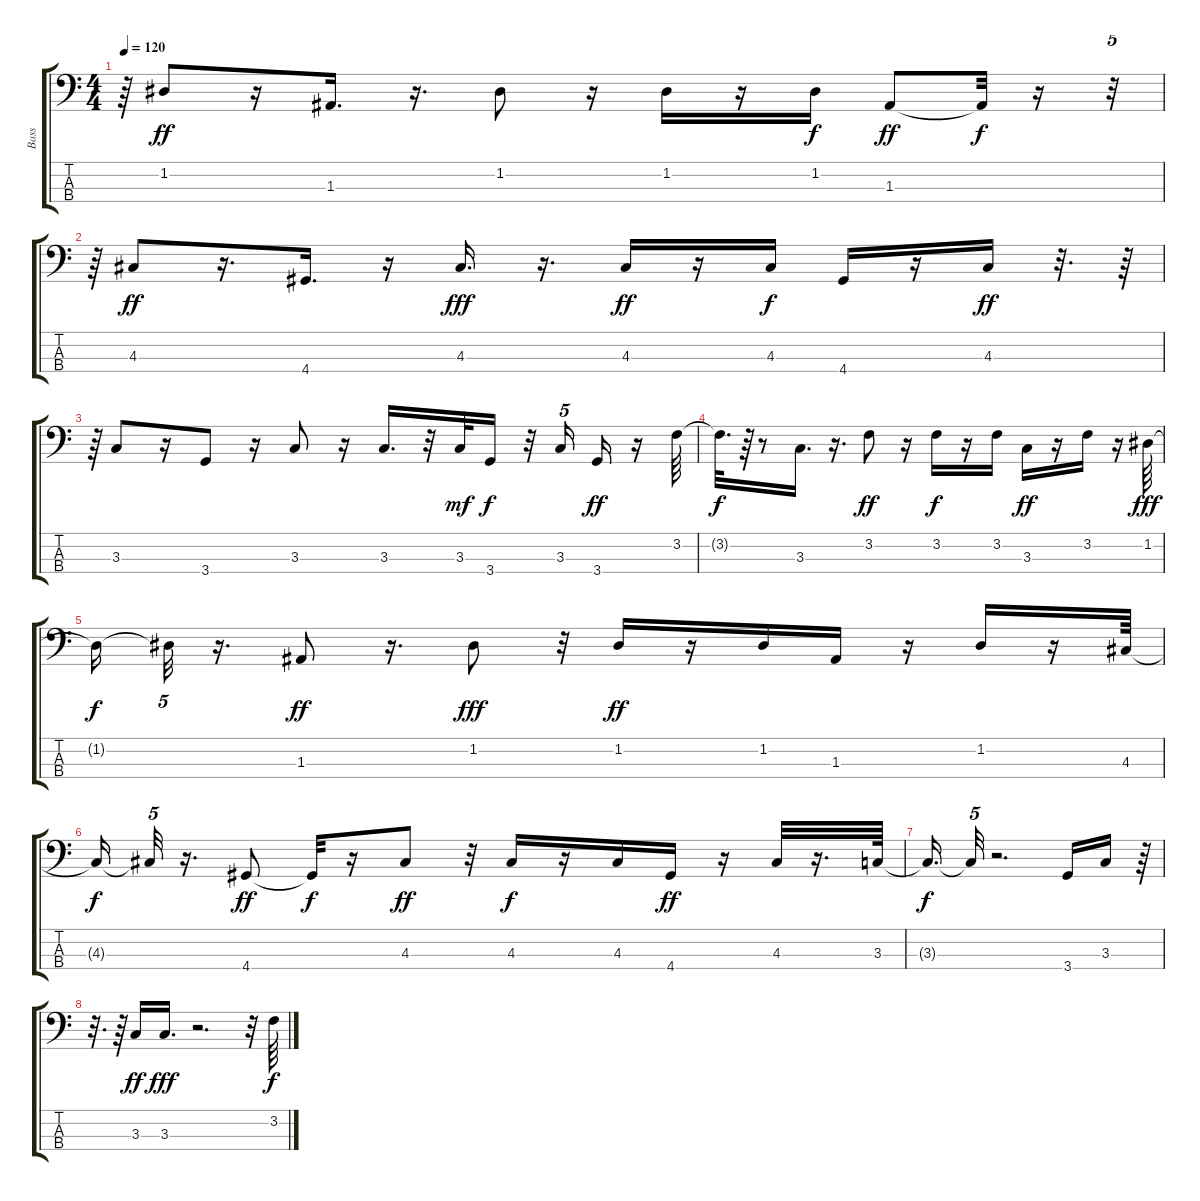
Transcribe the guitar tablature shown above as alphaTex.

\track ("Bass                                " "Bass      ") {instrument acousticbass}
\staff {score tabs}
\tuning (G2 D2 A1 E1) {hide}
\ts (4 4)
\tempo 120
\clef f4
\ks c
r.64{dy ff} 1.2.8 r.16 1.3.16{d} r.16{d} 1.2.8 r.16 1.2.16 r.16 1.2.16{dy f} 1.3.8{dy ff} 1.3{t}.32{dy f} r.16 r.32{tu (5 4)} |
r.64 4.3.8{dy ff} r.16{d} 4.4.16{d} r.16 4.3.16{d dy fff} r.16{d} 4.3.16{dy ff} r.16 4.3.16{dy f} 4.4.16 r.16 4.3.16{dy ff} r.32{d} r.64 |
r.64 3.3.8 r.16 3.4.8 r.16 3.3.8 r.16 3.3.16{d} r.32 3.3.32{dy mf} 3.4.16{dy f} r.32 3.3.16{tu (5 4)} 3.4.16{dy ff} r.16 3.2.64 |
3.2{t}.32{d dy f} r.64 r.8 3.3.16{d} r.16{d} 3.2.8{dy ff} r.16 3.2.16{dy f} r.16 3.2.16 3.3.16{dy ff} r.16 3.2.16 r.16 1.2.64{dy fff} |
1.2{t}.16{dy f} 1.2{t}.32{tu (5 4)} r.16{d} 1.3.8{dy ff} r.16{d} 1.2.8{dy fff} r.32 1.2.16{dy ff} r.16 1.2.16 1.3.16 r.16 1.2.16 r.16 4.3.64 |
4.3{t}.16{dy f} 4.3{t}.32{tu (5 4)} r.16{d} 4.4.8{dy ff} 4.4{t}.32{dy f} r.16 4.3.8{dy ff} r.32 4.3.16{dy f} r.16 4.3.16 4.4.16{dy ff} r.16 4.3.32 r.16{d} 3.3.64 |
3.3{t}.16{d dy f} 3.3{t}.32{tu (5 4)} r.2{d} 3.4.16 3.3.16 r.64 |
r.32{d} r.64 3.3.16{dy ff} 3.3.16{d dy fff} r.2{d} r.32 3.2.64{dy f}
